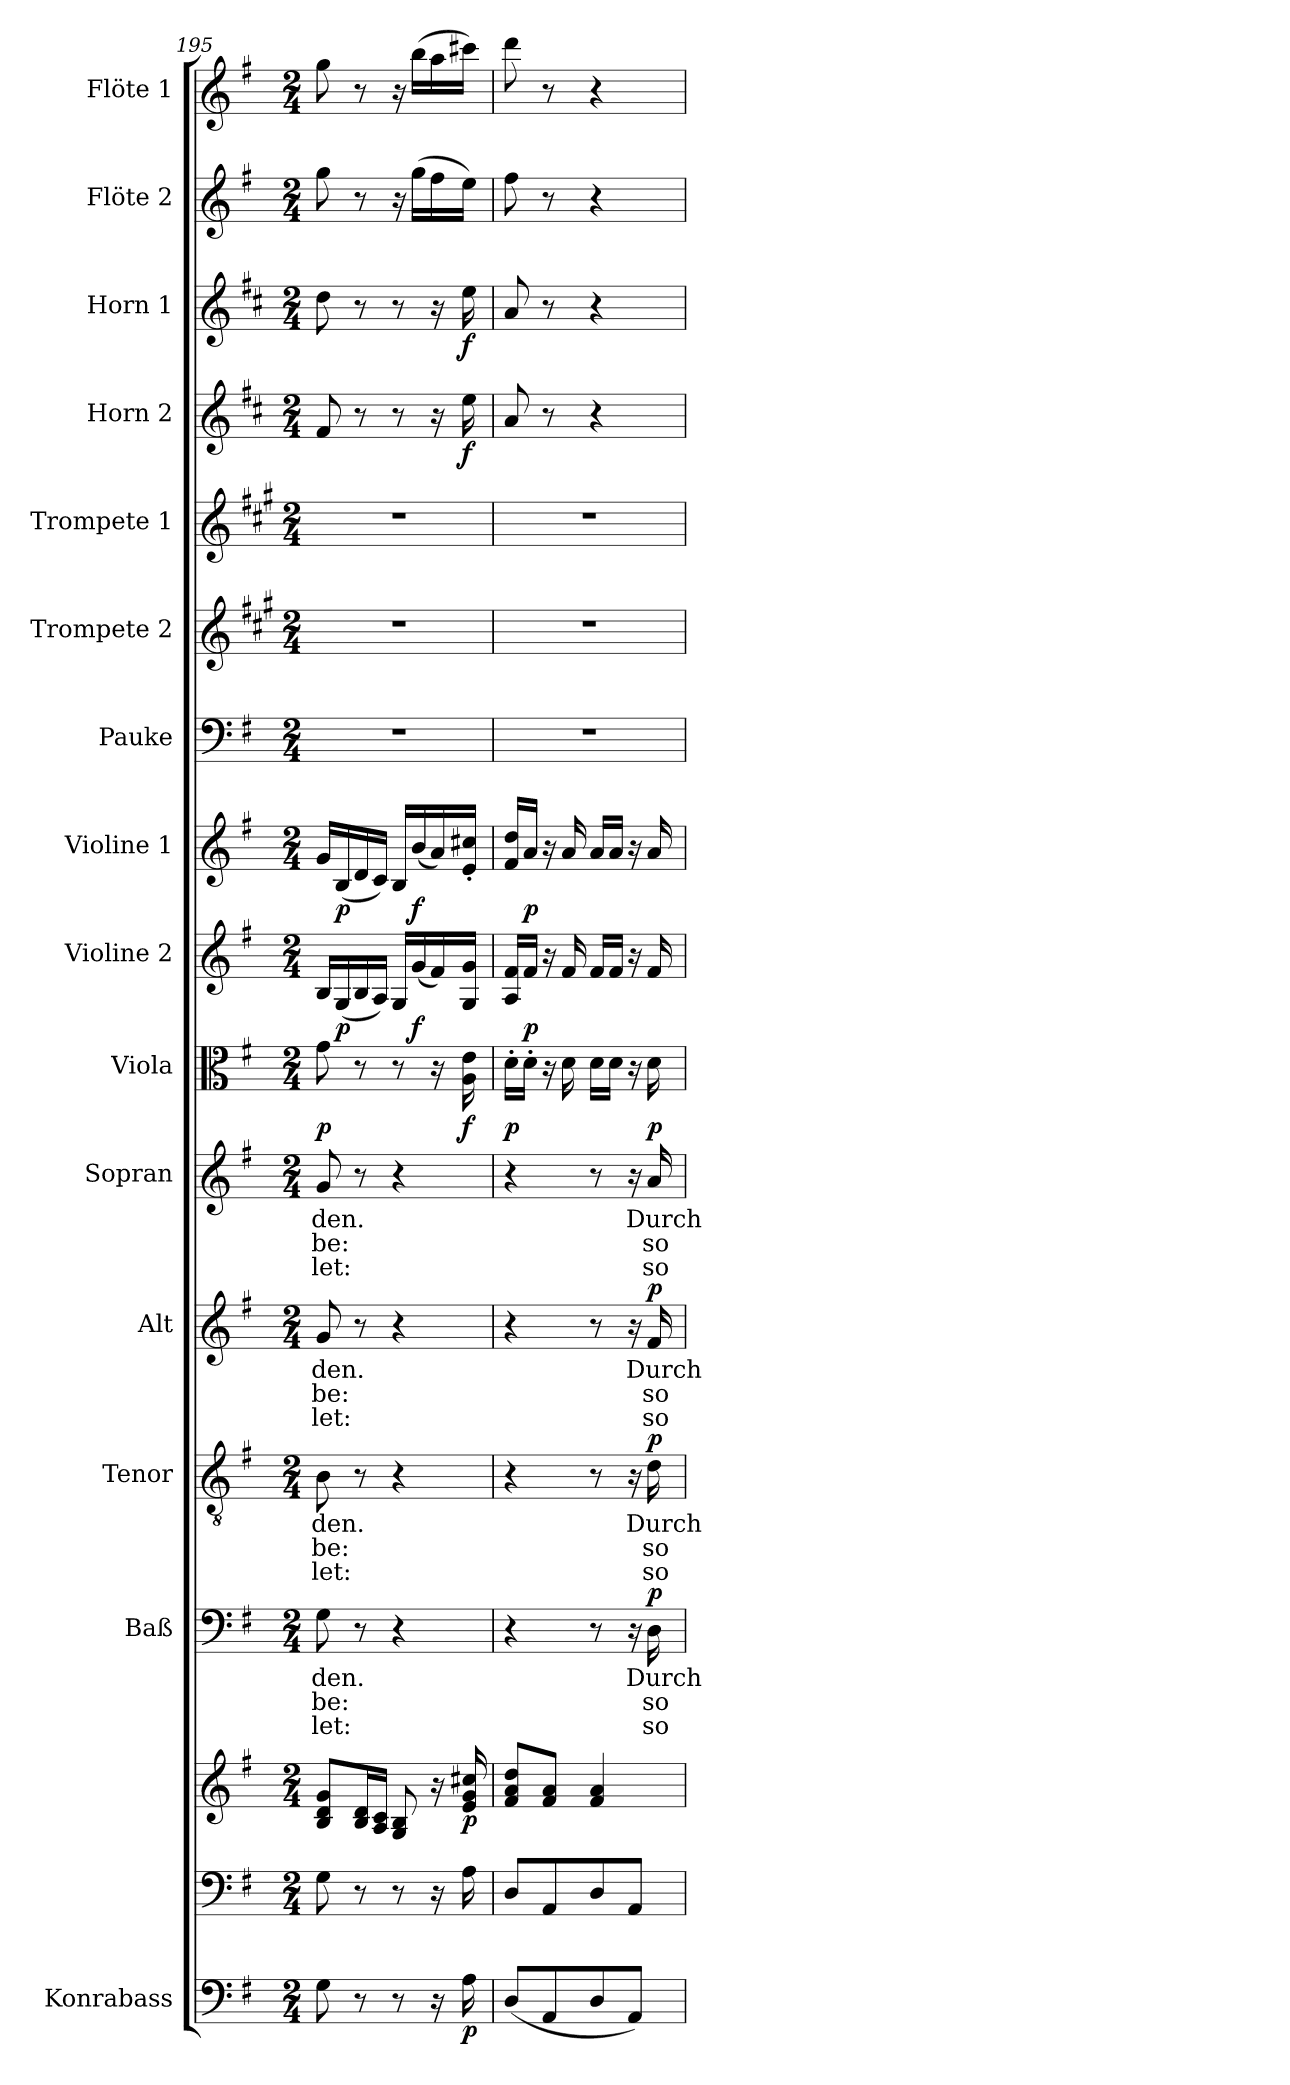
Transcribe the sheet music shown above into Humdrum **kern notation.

**kern	**dynam	**kern	**kern	**dynam	**kern	**text	**text	**text	**dynam	**kern	**text	**text	**text	**dynam	**kern	**text	**text	**text	**dynam	**kern	**text	**text	**text	**dynam	**kern	**dynam	**kern	**dynam	**kern	**dynam	**kern	**kern	**kern	**kern	**dynam	**kern	**dynam	**kern	**kern
*part16	*part16	*part15	*part15	*part15	*part14	*part14	*part14	*part14	*part14	*part13	*part13	*part13	*part13	*part13	*part12	*part12	*part12	*part12	*part12	*part11	*part11	*part11	*part11	*part11	*part10	*part10	*part9	*part9	*part8	*part8	*part7	*part6	*part5	*part4	*part4	*part3	*part3	*part2	*part1
*staff17	*staff17	*staff16	*staff15	*staff15/16	*staff14	*staff14	*staff14	*staff14	*staff14	*staff13	*staff13	*staff13	*staff13	*staff13	*staff12	*staff12	*staff12	*staff12	*staff12	*staff11	*staff11	*staff11	*staff11	*staff11	*staff10	*staff10	*staff9	*staff9	*staff8	*staff8	*staff7	*staff6	*staff5	*staff4	*staff4	*staff3	*staff3	*staff2	*staff1
*I"Konrabass	*	*	*	*	*I"Baß	*	*	*	*	*I"Tenor	*	*	*	*	*I"Alt	*	*	*	*	*I"Sopran	*	*	*	*	*I"Viola	*	*I"Violine 2	*	*I"Violine 1	*	*I"Pauke	*I"Trompete 2	*I"Trompete 1	*I"Horn 2	*	*I"Horn 1	*	*I"Flöte 2	*I"Flöte 1
*I'Kb.	*	*	*	*	*I'Baß	*	*	*	*	*I'Ten	*	*	*	*	*I'Alt	*	*	*	*	*I'Sop	*	*	*	*	*I'Vla.	*	*I'Vln. 2	*	*I'Vln. 1	*	*I'Pk.	*I'Trp. 2	*I'Trp. 1	*I'Hrn. 2	*	*I'Hrn. 1	*	*I'Fl. 2	*I'Fl. 1
*clefF4	*	*clefF4	*clefG2	*	*clefF4	*	*	*	*	*clefGv2	*	*	*	*	*clefG2	*	*	*	*	*clefG2	*	*	*	*	*clefC3	*	*clefG2	*	*clefG2	*	*clefF4	*clefG2	*clefG2	*clefG2	*	*clefG2	*	*clefG2	*clefG2
*ITrd7c12	*	*	*	*	*	*	*	*	*	*	*	*	*	*	*	*	*	*	*	*	*	*	*	*	*	*	*	*	*	*	*	*ITrd1c2	*ITrd1c2	*ITrd4c7	*	*ITrd4c7	*	*	*
*k[f#]	*	*k[f#]	*k[f#]	*	*k[f#]	*	*	*	*	*k[f#]	*	*	*	*	*k[f#]	*	*	*	*	*k[f#]	*	*	*	*	*k[f#]	*	*k[f#]	*	*k[f#]	*	*k[f#]	*k[f#]	*k[f#]	*k[f#]	*	*k[f#]	*	*k[f#]	*k[f#]
*G:	*	*G:	*G:	*	*G:	*	*	*	*	*G:	*	*	*	*	*G:	*	*	*	*	*G:	*	*	*	*	*G:	*	*G:	*	*G:	*	*G:	*G:	*G:	*G:	*	*G:	*	*G:	*G:
*M2/4	*	*M2/4	*M2/4	*	*M2/4	*	*	*	*	*M2/4	*	*	*	*	*M2/4	*	*	*	*	*M2/4	*	*	*	*	*M2/4	*	*M2/4	*	*M2/4	*	*M2/4	*M2/4	*M2/4	*M2/4	*	*M2/4	*	*M2/4	*M2/4
=195	=195	=195	=195	=195	=195	=195	=195	=195	=195	=195	=195	=195	=195	=195	=195	=195	=195	=195	=195	=195	=195	=195	=195	=195	=195	=195	=195	=195	=195	=195	=195	=195	=195	=195	=195	=195	=195	=195	=195
!	!	!	!	!	!	!LO:LY:b	!LO:LY:b	!LO:LY:b	!	!	!LO:LY:b	!LO:LY:b	!LO:LY:b	!	!	!LO:LY:b	!LO:LY:b	!LO:LY:b	!	!	!LO:LY:b	!LO:LY:b	!LO:LY:b	!	!	!LO:DY:b	!	!	!	!	!	!	!	!	!	!	!	!	!
8GG\	.	8G\	8B/ 8d/ 8g/L	.	8G\	-den.	-be:	-let:	.	8B\	-den.	-be:	-let:	.	8g/	-den.	-be:	-let:	.	8g/	-den.	-be:	-let:	.	8g\	p	16B/LL	.	16g/LL	.	2r	2r	2r	8B/	.	8g\	.	8gg\	8gg\
!	!	!	!	!	!	!	!	!	!	!	!	!	!	!	!	!	!	!	!	!	!	!	!	!	!	!	!	!LO:DY:b	!	!LO:DY:b	!	!	!	!	!	!	!	!	!
.	.	.	.	.	.	.	.	.	.	.	.	.	.	.	.	.	.	.	.	.	.	.	.	.	.	.	(<16G/	p	(<16B/	p	.	.	.	.	.	.	.	.	.
8r	.	8r	16B/ 16d/L	.	8r	.	.	.	.	8r	.	.	.	.	8r	.	.	.	.	8r	.	.	.	.	8r	.	16B/	.	16d/	.	.	.	.	8r	.	8r	.	8r	8r
.	.	.	16A/ 16c/JJ	.	.	.	.	.	.	.	.	.	.	.	.	.	.	.	.	.	.	.	.	.	.	.	16A/JJ)	.	16c/JJ)	.	.	.	.	.	.	.	.	.	.
8r	.	8r	8G/ 8B/	.	4r	.	.	.	.	4r	.	.	.	.	4r	.	.	.	.	4r	.	.	.	.	8r	.	16G/LL	.	16B/LL	.	.	.	.	8r	.	8r	.	16r	16r
!	!	!	!	!	!	!	!	!	!	!	!	!	!	!	!	!	!	!	!	!	!	!	!	!	!	!	!	!LO:DY:b	!	!LO:DY:b	!	!	!	!	!	!	!	!	!
.	.	.	.	.	.	.	.	.	.	.	.	.	.	.	.	.	.	.	.	.	.	.	.	.	.	.	(<16g/	f	(<16b/	f	.	.	.	.	.	.	.	(>16gg\LL	(>16bb\LL
16r	.	16r	16r	.	.	.	.	.	.	.	.	.	.	.	.	.	.	.	.	.	.	.	.	.	16r	.	16f#/)	.	16a/)	.	.	.	.	16r	.	16r	.	16ff#\	16aa\
!	!LO:DY:b	!	!	!LO:DY:b	!	!	!	!	!	!	!	!	!	!	!	!	!	!	!	!	!	!	!	!	!	!LO:DY:b	!	!	!	!	!	!	!	!	!LO:DY:b	!	!LO:DY:b	!	!
16AA\	p	16A\	16e/ 16g/ 16cc#X/	p	.	.	.	.	.	.	.	.	.	.	.	.	.	.	.	.	.	.	.	.	16A\ 16e\	f	16G/ 16g/JJ	.	16e/'< 16cc#X/'<JJ	.	.	.	.	16a\	f	16a\	f	16ee\JJ)	16ccc#X\JJ)
=196	=196	=196	=196	=196	=196	=196	=196	=196	=196	=196	=196	=196	=196	=196	=196	=196	=196	=196	=196	=196	=196	=196	=196	=196	=196	=196	=196	=196	=196	=196	=196	=196	=196	=196	=196	=196	=196	=196	=196
!	!	!	!	!	!	!	!	!	!	!	!	!	!	!	!	!	!	!	!	!	!	!	!	!	!	!LO:DY:b	!	!	!	!	!	!	!	!	!	!	!	!	!
(<8DD/L	.	8D/L	8f#/ 8a/ 8dd/L	.	4r	.	.	.	.	4r	.	.	.	.	4r	.	.	.	.	4r	.	.	.	.	16d'>\LL	p	16A/ 16f#/LL	.	16f#/ 16dd/LL	.	2r	2r	2r	8d/	.	8d/	.	8ff#\	8ddd\
!	!	!	!	!	!	!	!	!	!	!	!	!	!	!	!	!	!	!	!	!	!	!	!	!	!	!	!	!LO:DY:b	!	!LO:DY:b	!	!	!	!	!	!	!	!	!
.	.	.	.	.	.	.	.	.	.	.	.	.	.	.	.	.	.	.	.	.	.	.	.	.	16d'>\JJ	.	16f#/JJ	p	16a/JJ	p	.	.	.	.	.	.	.	.	.
8AAA/	.	8AA/	8f#/ 8a/J	.	.	.	.	.	.	.	.	.	.	.	.	.	.	.	.	.	.	.	.	.	16r	.	16r	.	16r	.	.	.	.	8r	.	8r	.	8r	8r
.	.	.	.	.	.	.	.	.	.	.	.	.	.	.	.	.	.	.	.	.	.	.	.	.	16d\	.	16f#/	.	16a/	.	.	.	.	.	.	.	.	.	.
8DD/	.	8D/	4f#/ 4a/	.	8r	.	.	.	.	8r	.	.	.	.	8r	.	.	.	.	8r	.	.	.	.	16d\LL	.	16f#/LL	.	16a/LL	.	.	.	.	4r	.	4r	.	4r	4r
.	.	.	.	.	.	.	.	.	.	.	.	.	.	.	.	.	.	.	.	.	.	.	.	.	16d\JJ	.	16f#/JJ	.	16a/JJ	.	.	.	.	.	.	.	.	.	.
8AAA/J)	.	8AA/J	.	.	16r	.	.	.	.	16r	.	.	.	.	16r	.	.	.	.	16r	.	.	.	.	16r	.	16r	.	16r	.	.	.	.	.	.	.	.	.	.
!	!	!	!	!	!	!LO:LY:b	!LO:LY:b	!LO:LY:b	!LO:DY:a	!	!LO:LY:b	!LO:LY:b	!LO:LY:b	!LO:DY:a	!	!LO:LY:b	!LO:LY:b	!LO:LY:b	!LO:DY:a	!	!LO:LY:b	!LO:LY:b	!LO:LY:b	!LO:DY:a	!	!	!	!	!	!	!	!	!	!	!	!	!	!	!
.	.	.	.	.	16D\	Durch	so	so	p	16d\	Durch	so	so	p	16f#/	Durch	so	so	p	16a/	Durch	so	so	p	16d\	.	16f#/	.	16a/	.	.	.	.	.	.	.	.	.	.
=	=	=	=	=	=	=	=	=	=	=	=	=	=	=	=	=	=	=	=	=	=	=	=	=	=	=	=	=	=	=	=	=	=	=	=	=	=	=	=
*-	*-	*-	*-	*-	*-	*-	*-	*-	*-	*-	*-	*-	*-	*-	*-	*-	*-	*-	*-	*-	*-	*-	*-	*-	*-	*-	*-	*-	*-	*-	*-	*-	*-	*-	*-	*-	*-	*-	*-
